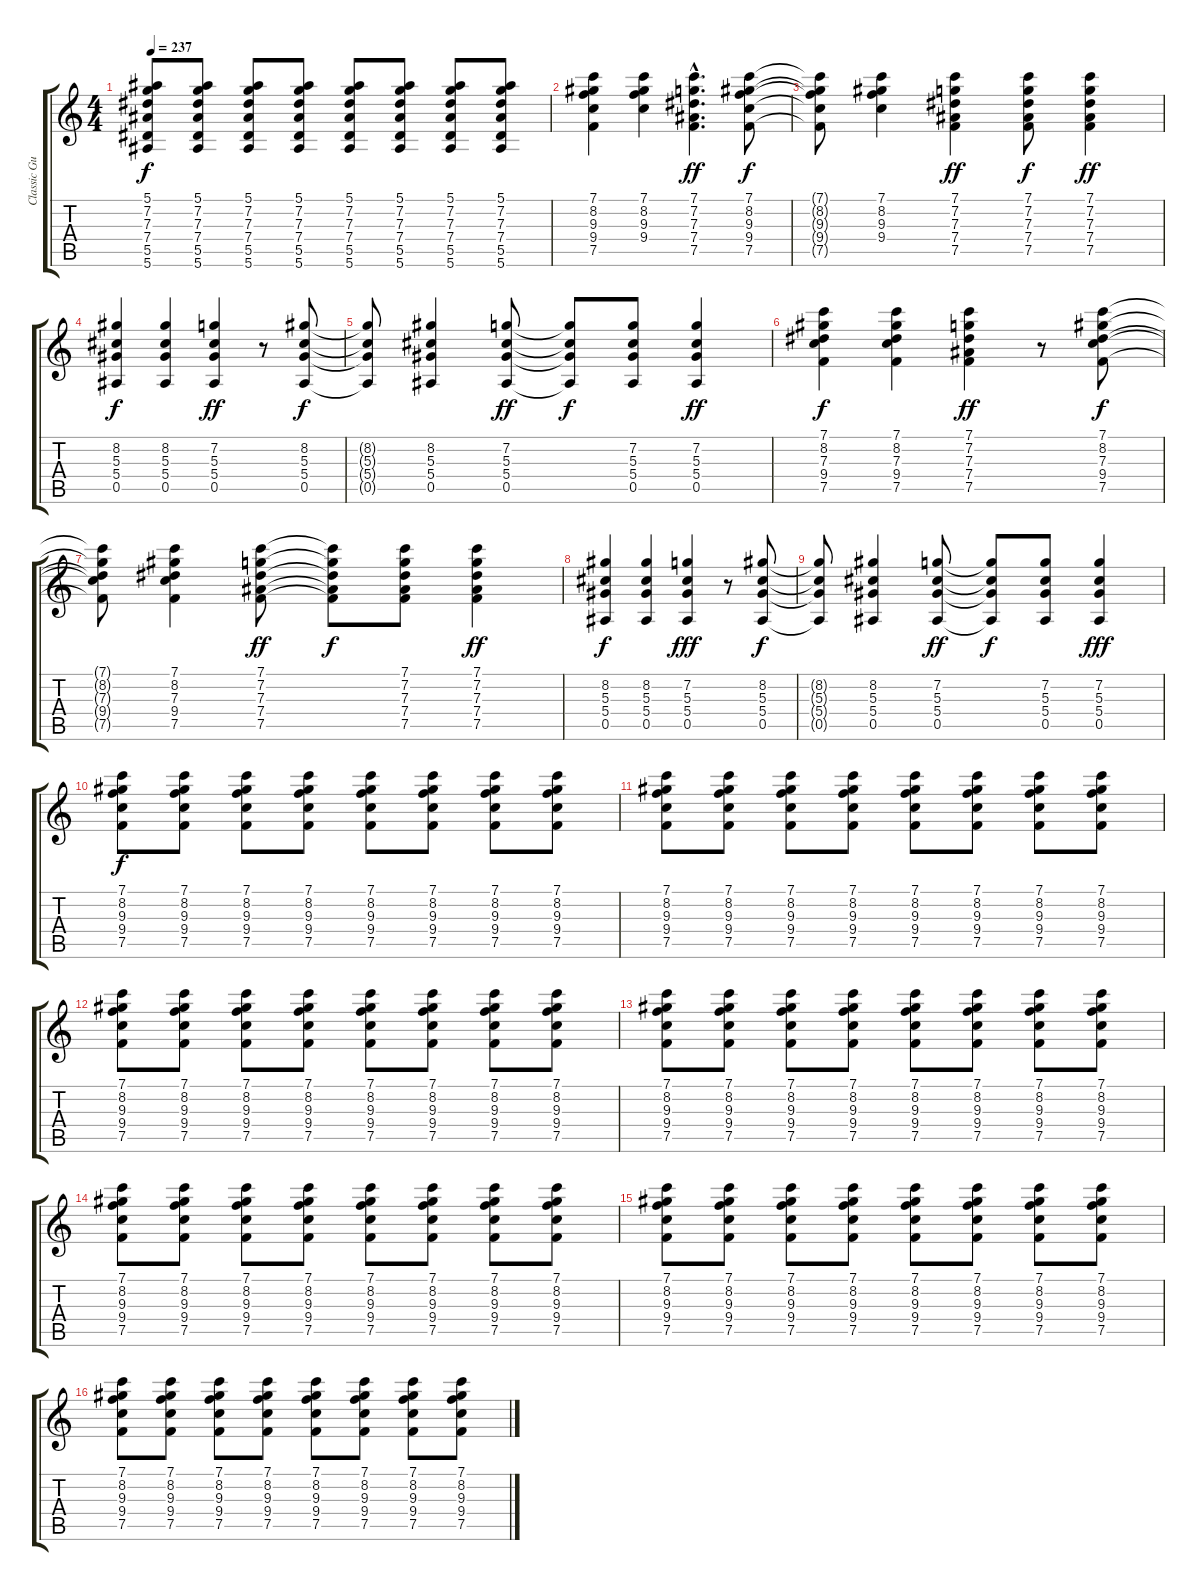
\track ("Classic Guitar" "Classic Gu") {instrument acousticguitarnylon}
\staff {score tabs}
\tuning (F4 C4 Ab3 Eb3 Bb2 F2) {hide}
\ts (4 4)
\tempo 237
\clef g2
\ks c
(5.1 7.2 7.3 7.4 5.5 5.6).8{dy f} (5.1 7.2 7.3 7.4 5.5 5.6).8 (5.1 7.2 7.3 7.4 5.5 5.6).8 (5.1 7.2 7.3 7.4 5.5 5.6).8 (5.1 7.2 7.3 7.4 5.5 5.6).8 (5.1 7.2 7.3 7.4 5.5 5.6).8 (5.1 7.2 7.3 7.4 5.5 5.6).8 (5.1 7.2 7.3 7.4 5.5 5.6).8 |
(7.1 8.2 9.3 9.4 7.5).4 (7.1 8.2 9.3 9.4).4 (7.1{hac} 7.2{hac} 7.3{hac} 7.4{hac} 7.5{hac}).4{d dy ff} (7.1 8.2 9.3 9.4 7.5).8{dy f} |
(7.1{t} 8.2{t} 9.3{t} 9.4{t} 7.5{t}).8 (7.1 8.2 9.3 9.4).4 (7.1 7.2 7.3 7.4 7.5).4{dy ff} (7.1 7.2 7.3 7.4 7.5).8{dy f} (7.1 7.2 7.3 7.4 7.5).4{dy ff} |
(8.2 5.3 5.4 0.5).4{dy f} (8.2 5.3 5.4 0.5).4 (7.2 5.3 5.4 0.5).4{dy ff} r.8 (8.2 5.3 5.4 0.5).8{dy f} |
(8.2{t} 5.3{t} 5.4{t} 0.5{t}).8 (8.2 5.3 5.4 0.5).4 (7.2 5.3 5.4 0.5).8{dy ff} (7.2{t} 5.3{t} 5.4{t} 0.5{t}).8{dy f} (7.2 5.3 5.4 0.5).8 (7.2 5.3 5.4 0.5).4{dy ff} |
(7.1 8.2 7.3 9.4 7.5).4{dy f} (7.1 8.2 7.3 9.4 7.5).4 (7.1 7.2 7.3 7.4 7.5).4{dy ff} r.8 (7.1 8.2 7.3 9.4 7.5).8{dy f} |
(7.1{t} 8.2{t} 7.3{t} 9.4{t} 7.5{t}).8 (7.1 8.2 7.3 9.4 7.5).4 (7.1 7.2 7.3 7.4 7.5).8{dy ff} (7.1{t} 7.2{t} 7.3{t} 7.4{t} 7.5{t}).8{dy f} (7.1 7.2 7.3 7.4 7.5).8 (7.1 7.2 7.3 7.4 7.5).4{dy ff} |
(8.2 5.3 5.4 0.5).4{dy f} (8.2 5.3 5.4 0.5).4 (7.2 5.3 5.4 0.5).4{dy fff} r.8 (8.2 5.3 5.4 0.5).8{dy f} |
(8.2{t} 5.3{t} 5.4{t} 0.5{t}).8 (8.2 5.3 5.4 0.5).4 (7.2 5.3 5.4 0.5).8{dy ff} (7.2{t} 5.3{t} 5.4{t} 0.5{t}).8{dy f} (7.2 5.3 5.4 0.5).8 (7.2 5.3 5.4 0.5).4{dy fff} |
(7.1 8.2 9.3 9.4 7.5).8{dy f} (7.1 8.2 9.3 9.4 7.5).8 (7.1 8.2 9.3 9.4 7.5).8 (7.1 8.2 9.3 9.4 7.5).8 (7.1 8.2 9.3 9.4 7.5).8 (7.1 8.2 9.3 9.4 7.5).8 (7.1 8.2 9.3 9.4 7.5).8 (7.1 8.2 9.3 9.4 7.5).8 |
(7.1 8.2 9.3 9.4 7.5).8 (7.1 8.2 9.3 9.4 7.5).8 (7.1 8.2 9.3 9.4 7.5).8 (7.1 8.2 9.3 9.4 7.5).8 (7.1 8.2 9.3 9.4 7.5).8 (7.1 8.2 9.3 9.4 7.5).8 (7.1 8.2 9.3 9.4 7.5).8 (7.1 8.2 9.3 9.4 7.5).8 |
(7.1 8.2 9.3 9.4 7.5).8 (7.1 8.2 9.3 9.4 7.5).8 (7.1 8.2 9.3 9.4 7.5).8 (7.1 8.2 9.3 9.4 7.5).8 (7.1 8.2 9.3 9.4 7.5).8 (7.1 8.2 9.3 9.4 7.5).8 (7.1 8.2 9.3 9.4 7.5).8 (7.1 8.2 9.3 9.4 7.5).8 |
(7.1 8.2 9.3 9.4 7.5).8 (7.1 8.2 9.3 9.4 7.5).8 (7.1 8.2 9.3 9.4 7.5).8 (7.1 8.2 9.3 9.4 7.5).8 (7.1 8.2 9.3 9.4 7.5).8 (7.1 8.2 9.3 9.4 7.5).8 (7.1 8.2 9.3 9.4 7.5).8 (7.1 8.2 9.3 9.4 7.5).8 |
(7.1 8.2 9.3 9.4 7.5).8 (7.1 8.2 9.3 9.4 7.5).8 (7.1 8.2 9.3 9.4 7.5).8 (7.1 8.2 9.3 9.4 7.5).8 (7.1 8.2 9.3 9.4 7.5).8 (7.1 8.2 9.3 9.4 7.5).8 (7.1 8.2 9.3 9.4 7.5).8 (7.1 8.2 9.3 9.4 7.5).8 |
(7.1 8.2 9.3 9.4 7.5).8 (7.1 8.2 9.3 9.4 7.5).8 (7.1 8.2 9.3 9.4 7.5).8 (7.1 8.2 9.3 9.4 7.5).8 (7.1 8.2 9.3 9.4 7.5).8 (7.1 8.2 9.3 9.4 7.5).8 (7.1 8.2 9.3 9.4 7.5).8 (7.1 8.2 9.3 9.4 7.5).8 |
(7.1 8.2 9.3 9.4 7.5).8 (7.1 8.2 9.3 9.4 7.5).8 (7.1 8.2 9.3 9.4 7.5).8 (7.1 8.2 9.3 9.4 7.5).8 (7.1 8.2 9.3 9.4 7.5).8 (7.1 8.2 9.3 9.4 7.5).8 (7.1 8.2 9.3 9.4 7.5).8 (7.1 8.2 9.3 9.4 7.5).8
